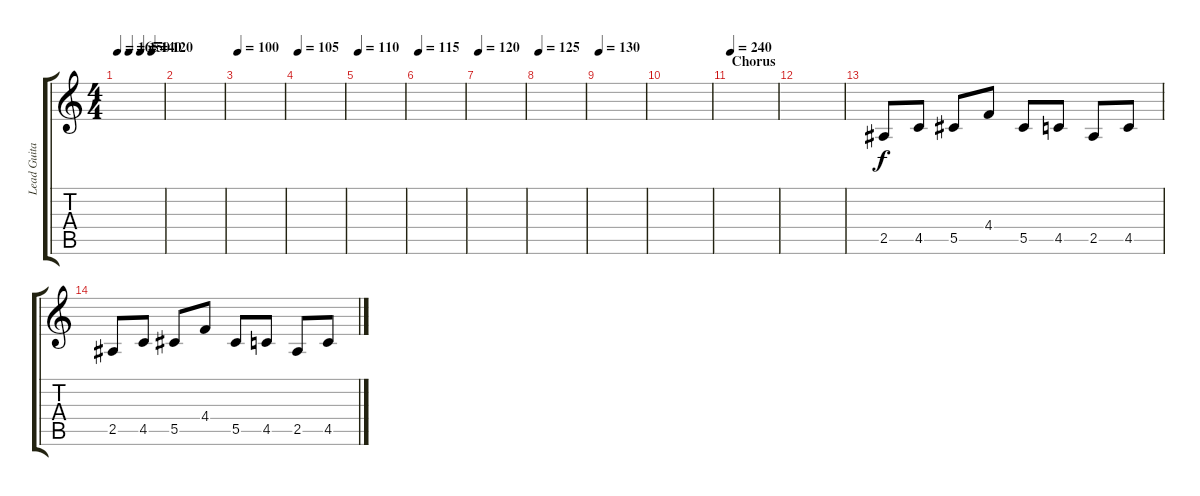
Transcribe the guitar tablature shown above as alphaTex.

\track ("Lead Guitar" "Lead Guita") {instrument overdrivenguitar}
\staff {score tabs}
\tuning (Eb4 Bb3 Gb3 Db3 Ab2 Eb2) {hide}
\ts (4 4)
\tempo 165
\tempo (150 0.25)
\tempo (140 0.5)
\tempo (120 0.75)
\clef g2
\ks c
|
|
\tempo 100
|
\tempo 105
|
\tempo 110
|
\tempo 115
|
\tempo 120
|
\tempo 125
|
\tempo 130
|
|
\section ("" "Chorus")
\tempo 240
|
|
2.5.8 4.5.8 5.5.8 4.4.8 5.5.8 4.5.8 2.5.8 4.5.8 |
2.5.8 4.5.8 5.5.8 4.4.8 5.5.8 4.5.8 2.5.8 4.5.8
